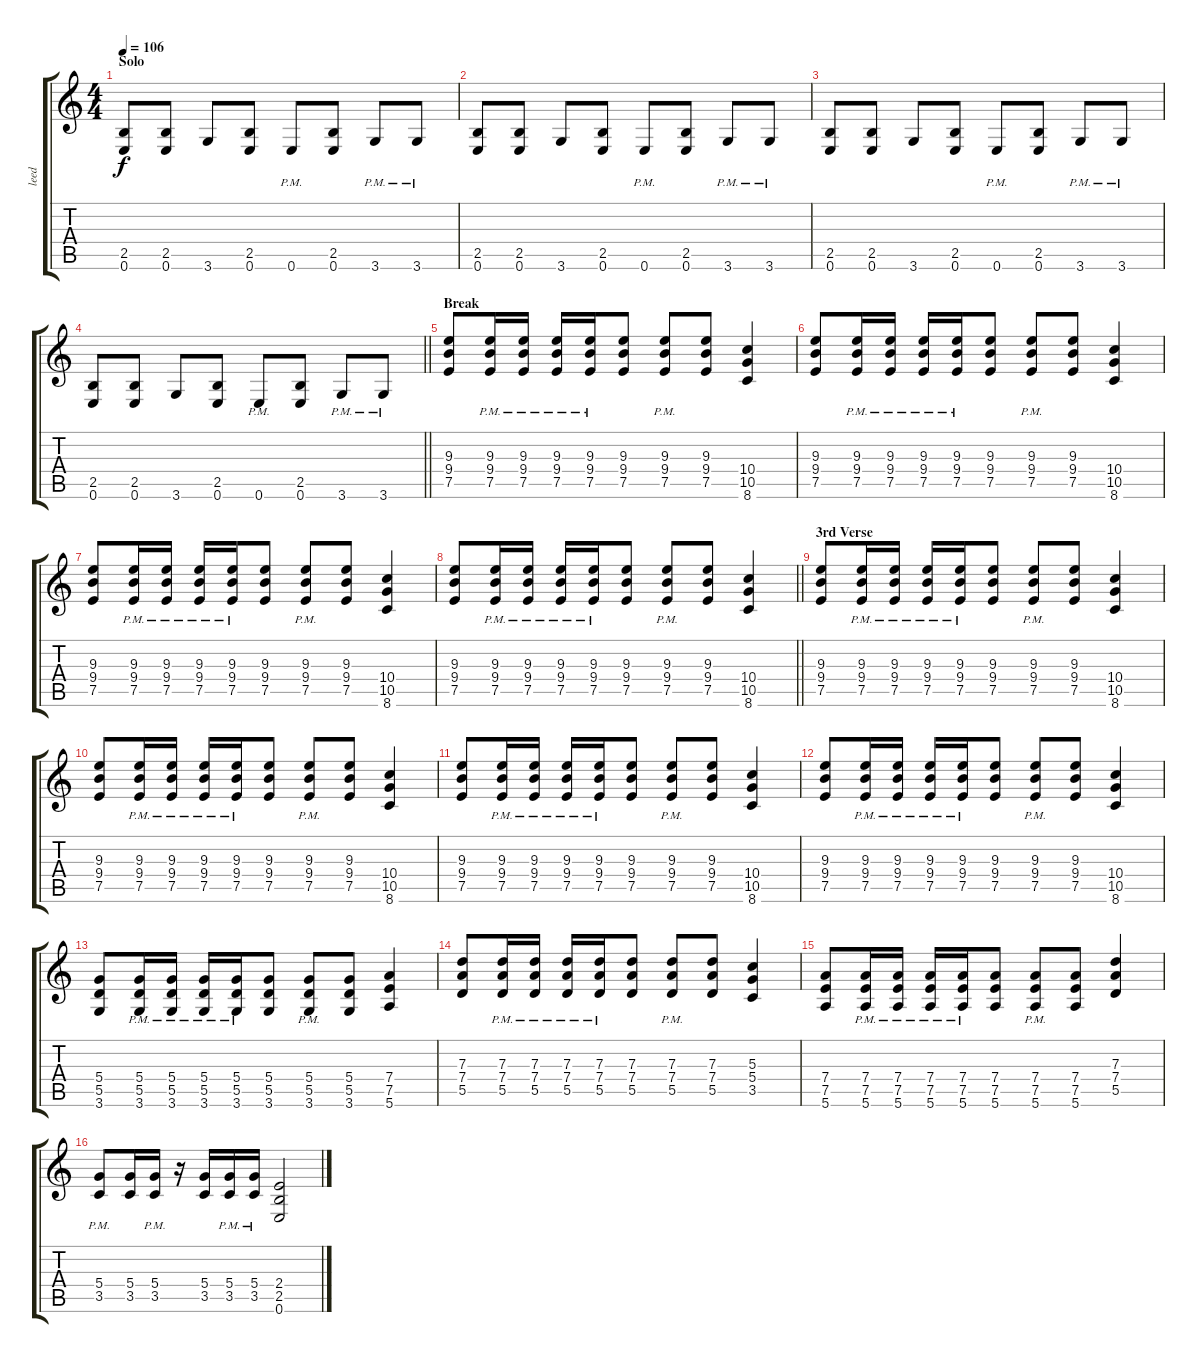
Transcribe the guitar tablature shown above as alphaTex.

\track ("leed" "leed") {instrument distortionguitar}
\staff {score tabs}
\tuning (E4 B3 G3 D3 A2 E2) {hide}
\ts (4 4)
\section ("" "Solo")
\tempo 106
\clef g2
\ks c
(2.5 0.6).8{dy f} (2.5 0.6).8 3.6.8 (2.5 0.6).8 0.6{pm}.8 (2.5 0.6).8 3.6{pm}.8 3.6{pm}.8 |
(2.5 0.6).8 (2.5 0.6).8 3.6.8 (2.5 0.6).8 0.6{pm}.8 (2.5 0.6).8 3.6{pm}.8 3.6{pm}.8 |
(2.5 0.6).8 (2.5 0.6).8 3.6.8 (2.5 0.6).8 0.6{pm}.8 (2.5 0.6).8 3.6{pm}.8 3.6{pm}.8 |
\barLineRight lightlight
(2.5 0.6).8 (2.5 0.6).8 3.6.8 (2.5 0.6).8 0.6{pm}.8 (2.5 0.6).8 3.6{pm}.8 3.6{pm}.8 |
\section ("" "Break")
(9.3 9.4 7.5).8 (9.3{pm} 9.4{pm} 7.5{pm}).16 (9.3{pm} 9.4{pm} 7.5{pm}).16 (9.3{pm} 9.4{pm} 7.5{pm}).16 (9.3{pm} 9.4{pm} 7.5{pm}).16 (9.3 9.4 7.5).8 (9.3{pm} 9.4{pm} 7.5{pm}).8 (9.3 9.4 7.5).8 (10.4 10.5 8.6).4 |
(9.3 9.4 7.5).8 (9.3{pm} 9.4{pm} 7.5{pm}).16 (9.3{pm} 9.4{pm} 7.5{pm}).16 (9.3{pm} 9.4{pm} 7.5{pm}).16 (9.3{pm} 9.4{pm} 7.5{pm}).16 (9.3 9.4 7.5).8 (9.3{pm} 9.4{pm} 7.5{pm}).8 (9.3 9.4 7.5).8 (10.4 10.5 8.6).4 |
(9.3 9.4 7.5).8 (9.3{pm} 9.4{pm} 7.5{pm}).16 (9.3{pm} 9.4{pm} 7.5{pm}).16 (9.3{pm} 9.4{pm} 7.5{pm}).16 (9.3{pm} 9.4{pm} 7.5{pm}).16 (9.3 9.4 7.5).8 (9.3{pm} 9.4{pm} 7.5{pm}).8 (9.3 9.4 7.5).8 (10.4 10.5 8.6).4 |
\barLineRight lightlight
(9.3 9.4 7.5).8 (9.3{pm} 9.4{pm} 7.5{pm}).16 (9.3{pm} 9.4{pm} 7.5{pm}).16 (9.3{pm} 9.4{pm} 7.5{pm}).16 (9.3{pm} 9.4{pm} 7.5{pm}).16 (9.3 9.4 7.5).8 (9.3{pm} 9.4{pm} 7.5{pm}).8 (9.3 9.4 7.5).8 (10.4 10.5 8.6).4 |
\section ("" "3rd Verse")
(9.3 9.4 7.5).8 (9.3{pm} 9.4{pm} 7.5{pm}).16 (9.3{pm} 9.4{pm} 7.5{pm}).16 (9.3{pm} 9.4{pm} 7.5{pm}).16 (9.3{pm} 9.4{pm} 7.5{pm}).16 (9.3 9.4 7.5).8 (9.3{pm} 9.4{pm} 7.5{pm}).8 (9.3 9.4 7.5).8 (10.4 10.5 8.6).4 |
(9.3 9.4 7.5).8 (9.3{pm} 9.4{pm} 7.5{pm}).16 (9.3{pm} 9.4{pm} 7.5{pm}).16 (9.3{pm} 9.4{pm} 7.5{pm}).16 (9.3{pm} 9.4{pm} 7.5{pm}).16 (9.3 9.4 7.5).8 (9.3{pm} 9.4{pm} 7.5{pm}).8 (9.3 9.4 7.5).8 (10.4 10.5 8.6).4 |
(9.3 9.4 7.5).8 (9.3{pm} 9.4{pm} 7.5{pm}).16 (9.3{pm} 9.4{pm} 7.5{pm}).16 (9.3{pm} 9.4{pm} 7.5{pm}).16 (9.3{pm} 9.4{pm} 7.5{pm}).16 (9.3 9.4 7.5).8 (9.3{pm} 9.4{pm} 7.5{pm}).8 (9.3 9.4 7.5).8 (10.4 10.5 8.6).4 |
(9.3 9.4 7.5).8 (9.3{pm} 9.4{pm} 7.5{pm}).16 (9.3{pm} 9.4{pm} 7.5{pm}).16 (9.3{pm} 9.4{pm} 7.5{pm}).16 (9.3{pm} 9.4{pm} 7.5{pm}).16 (9.3 9.4 7.5).8 (9.3{pm} 9.4{pm} 7.5{pm}).8 (9.3 9.4 7.5).8 (10.4 10.5 8.6).4 |
(5.4 5.5 3.6).8 (5.4{pm} 5.5{pm} 3.6{pm}).16 (5.4{pm} 5.5{pm} 3.6{pm}).16 (5.4{pm} 5.5{pm} 3.6{pm}).16 (5.4{pm} 5.5{pm} 3.6{pm}).16 (5.4 5.5 3.6).8 (5.4{pm} 5.5{pm} 3.6{pm}).8 (5.4 5.5 3.6).8 (7.4 7.5 5.6).4 |
(7.3 7.4 5.5).8 (7.3{pm} 7.4{pm} 5.5{pm}).16 (7.3{pm} 7.4{pm} 5.5{pm}).16 (7.3{pm} 7.4{pm} 5.5{pm}).16 (7.3{pm} 7.4{pm} 5.5{pm}).16 (7.3 7.4 5.5).8 (7.3{pm} 7.4{pm} 5.5{pm}).8 (7.3 7.4 5.5).8 (5.3 5.4 3.5).4 |
(7.4 7.5 5.6).8 (7.4{pm} 7.5{pm} 5.6{pm}).16 (7.4{pm} 7.5{pm} 5.6{pm}).16 (7.4{pm} 7.5{pm} 5.6{pm}).16 (7.4{pm} 7.5{pm} 5.6{pm}).16 (7.4 7.5 5.6).8 (7.4{pm} 7.5{pm} 5.6{pm}).8 (7.4 7.5 5.6).8 (7.3 7.4 5.5).4 |
(5.4{pm} 3.5{pm}).8 (5.4 3.5).16 (5.4{pm} 3.5{pm}).16 r.16 (5.4 3.5).16 (5.4{pm} 3.5{pm}).16 (5.4{pm} 3.5{pm}).16 (2.4 2.5 0.6).2
